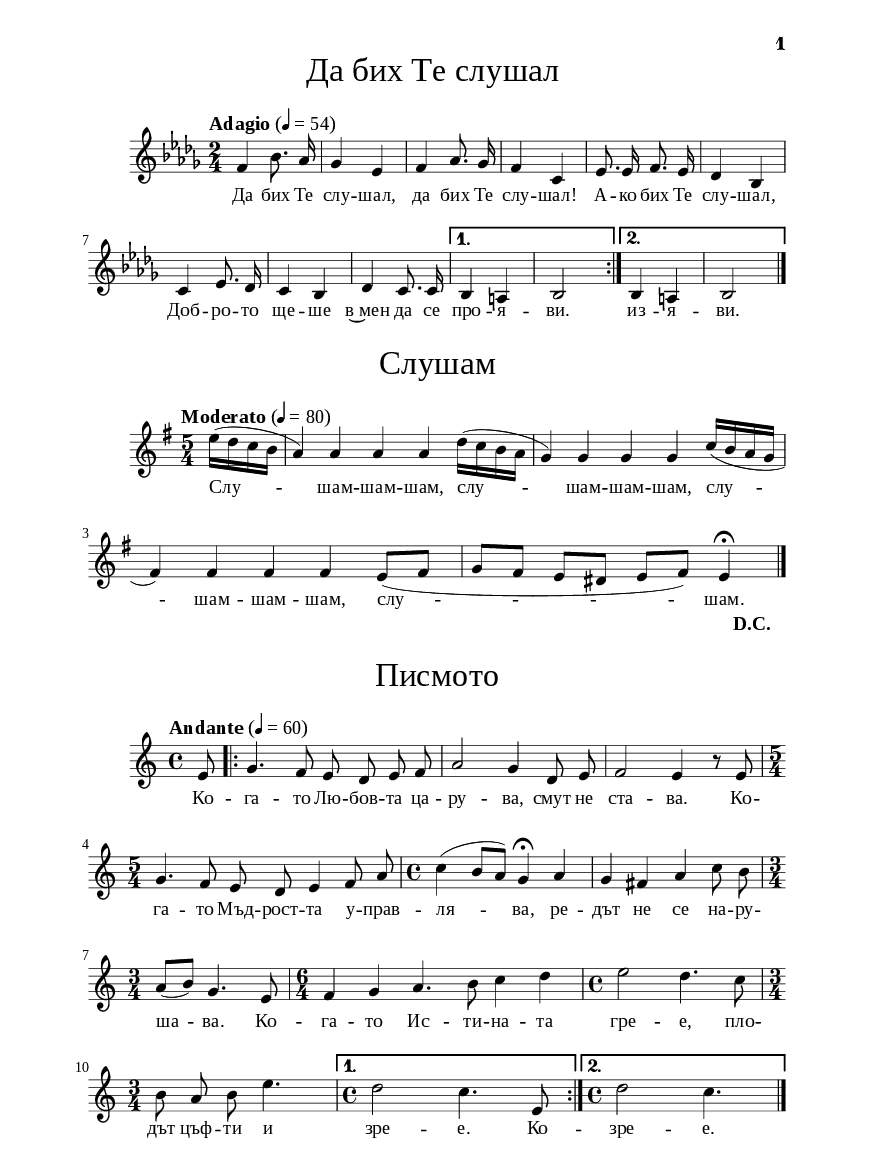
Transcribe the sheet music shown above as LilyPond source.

\version "2.24.4"

% include paper part and global functions
\include "include/globals.ily"

\bookpart {
  \label #'ref174_1
  \tocItem \markup "Да бих Тe слушал"
  \include "include/bookpart-paper.ily"
  \score {
    \include "include/score-layout.ily"

    \new Voice \absolute {
      \clef treble
      \key bes \minor
      \time 2/4
      \tempoFunc "Adagio" 4 "54"
      \autoBeamOff
      \repeat volta 2 {
        f'4 bes'8. as'16 | % 2
        ges'4 es'4 | % 3
        f'4 as'8. ges'16 | % 4
        f'4 c'4 | % 5
        es'8. es'16 f'8. es'16 | % 6
        des'4 bes4 | \break  % 7
        c'4 es'8. des'16 | % 8
        c'4 bes4  | % 9
        des'4 c'8. c'16 |
      }
      \alternative {
        {
          bes4 a4 | % 11
          bes2
        }
        {
          bes4 a4 | % 11
          bes2 \bar "|."
        }
      }
    }

    \addlyrics {
      Да бих Те
      слу -- шал, да бих Те слу -- шал! А -- ко бих
      Те слу -- шал, Доб -- ро -- то ще -- ше в~мен да
      се про -- я -- ви. из -- я -- ви.}

      \header {
        title = \titleFunc #'ref_desc_15 "Да бих Тe слушал " "Da bih Te slušal"
      }

      \midi{}

    } % score

    \markup \empty-one

    \label #'ref174_2
    \tocItem \markup "Слушам"
    \include "include/bookpart-paper.ily"
    \score {
      \include "include/score-layout.ily"
      \new Voice \absolute {
        \clef treble
        \key e \minor
        \time 5/4
        \tempoFunc "Moderato" 4 "80"
        \autoBeamOff
        \partial 4
        e''16 ( [  d''16  c''16  b'16 ] | % 2
        a'4 ) a'4 a'4 a'4  d''16 (
        [  c''16  b'16  a'16 ] | % 3
        g'4 ) g'4 g'4 g'4 c''16 ( [
        b'16 a'16 g'16 ] \break | % 4
        fis'4 ) fis'4 fis'4 fis'4 e'8
        ( [ fis'8 ] | % 5
        g'8 [ fis'8 ] e'8 [ dis'8 ] \stemUp
        e'8 [ fis'8 ])  e'4 ^\fermata  \bar "|."
      }

      \addlyrics {
        Слу --    шам -- шам --
        шам, слу --    шам --
        шам -- шам, слу --
        шам -- шам -- шам, слу --
        шам.}

        \header {
          title = \titleFunc #'ref_desc_20 "Слушам" "Slušam"
        }

        \midi{}

      } % score

      \markup \dcr-one "D.C." #2.1
      \markup \vspace #1

      \label #'ref175
      \tocItem \markup "Писмото"
      \include "include/bookpart-paper.ily"
      \score {
        \include "include/score-layout.ily"

        \new Voice \absolute {
          \clef treble
          \key c \major
          \time 4/4
          \tempoFunc "Andante" 4 "60"
          \autoBeamOff
          \partial 8
          e'8 \repeat volta 2 {
            | % 2
            g'4.  f'8  e'8  d'8  e'8
            f'8 | % 3
            a'2  g'4  d'8  e'8 | % 4
            f'2  e'4 r8  e'8  | \break % 5
            \time 5/4  | % 5
            g'4.  f'8  e'8  d'8  e'4
            f'8  a'8 | % 6
            \time 4/4  | % 6
            c''4 (  b'8 [  a'8 ])   g'4
            ^\fermata  a'4  | % 7
            g'4  fis'4  a'4  c''8
            b'8  % 8
            \time 3/4  \break  | % 8
            a'8 ( [  b'8 ])  g'4.  e'8| % 9
            \time 6/4  | % 9
            f'4  g'4  a'4.  b'8  c''4
            d''4 |
            \time 4/4  |
            e''2  d''4.  c''8 | % 11
            \time 3/4  | % 11
            b'8  a'8  b'8  e''4. |
          }

          \alternative {
            {
              % 12
              \time 4/4  % 12
              d''2  c''4.  e'8 |
            }
            {
              \time 4/4 d''2  c''4. \bar "|."
            }
          }
        }

        \addlyrics {
          Ко -- га -- то Лю -- бов -- та ца --
          ру -- ва, смут не ста -- ва. Ко --
          га -- то Мъд -- рост -- та у -- прав
          -- ля -- ва, ре -- дът не се
          на -- ру -- ша -- ва. Ко -- га --
          то Ис -- ти -- на -- та гре -- е,
          пло -- дът цъф -- ти и зре -- е.
          Ко -- зре -- е.}

          \header {
            title = \titleFunc #'ref_desc_19 "Писмото" "Pismoto"
          }

          \midi{}

        } % score
      } % bookpart


